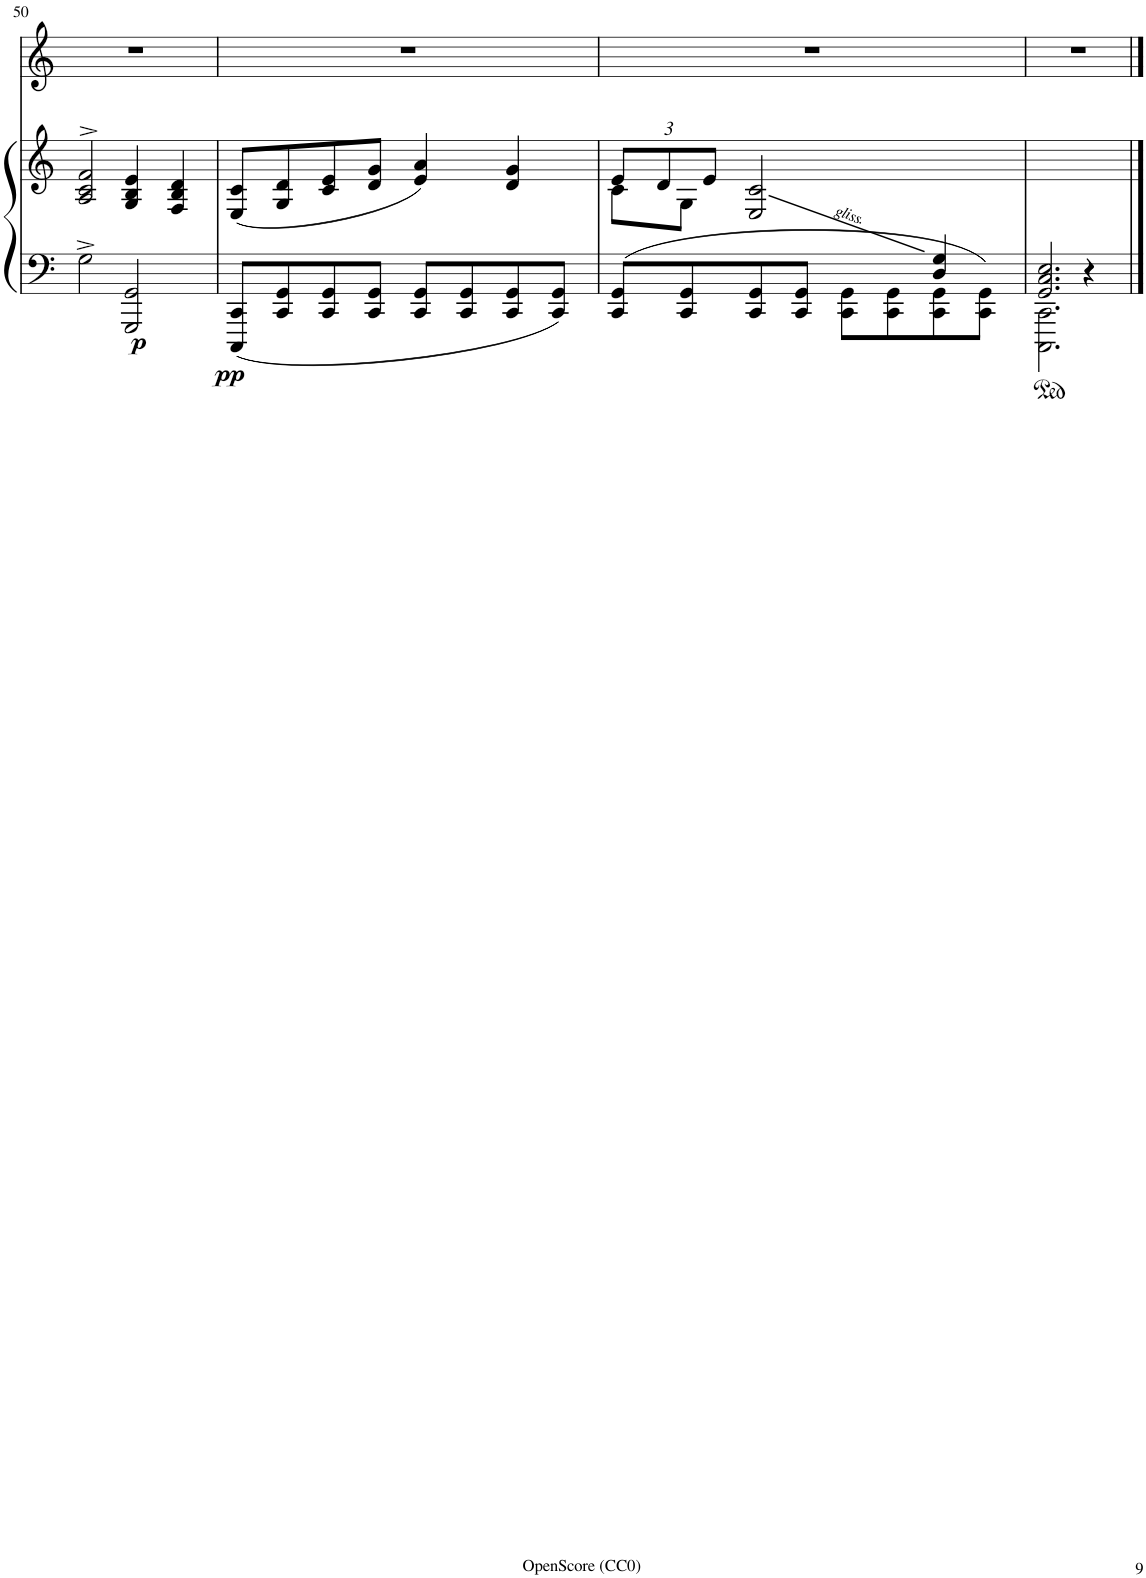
**kern	**kern	**dynam	**kern
*part2	*part2	*part2	*part1
*staff3	*staff2	*staff2/3	*staff1
*I"Piano	*	*	*I"Voice
*I'Pno	*	*	*
!!LO:PB:g=z
*clefF4	*clefG2	*	*clefG2
*k[]	*k[]	*	*k[]
*M4/4	*M4/4	*	*M4/4
*met(c)	*met(c)	*	*met(c)
=50	=50	=50	=50
2G^\	2A/^> 2c/^> 2f/^>	.	1r
!	!	!LO:DY:b=2	!
2GGG/ 2GG/	4G/ 4B/ 4e/	p	.
.	4F/ 4B/ 4d/	.	.
=51	=51	=51	=51
!	!	!LO:DY:b=2	!
8CCC/ 8CC/L	(8E/ 8c/L	pp	1r
8CC/ 8GG/	8G/ 8d/	.	.
8CC/ 8GG/	8c/ 8e/	.	.
8CC/ 8GG/J	8d/ 8g/J	.	.
8CC/ 8GG/L	4e/ 4a/)	.	.
8CC/ 8GG/	.	.	.
8CC/ 8GG/	4d/ 4g/	.	.
8CC/ 8GG/J	.	.	.
=52	=52	=52	=52
*^	*	*	*
*	*	*Xbrackettup	*	*
*	*	*^	*	*
2.ryy	8CC/ 8GG/L	12e/L	8c\L	.	1r
.	.	12d/	.	.	.
.	8CC/ 8GG/	.	8G\J	.	.
.	.	12e/J	.	.	.
.	8CC/ 8GG/	2E/ 2c/	4ryy	.	.
.	8CC/ 8GG/J	.	.	.	.
.	8CC\ 8GG\L	.	2ryy	.	.
.	8CC\ 8GG\	.	.	.	.
4D/ 4G/	8CC\ 8GG\	4ryy	.	.	.
.	8CC\ 8GG\J	.	.	.	.
*	*	*v	*v	*	*
=53	=53	=53	=53	=53
2.GG/ 2.C/ 2.E/	2.CCC\ 2.CC\	2.ryy	.	1r
4ryy	4r	4r	.	.
*v	*v	*	*	*
==	==	==	==
*-	*-	*-	*-
